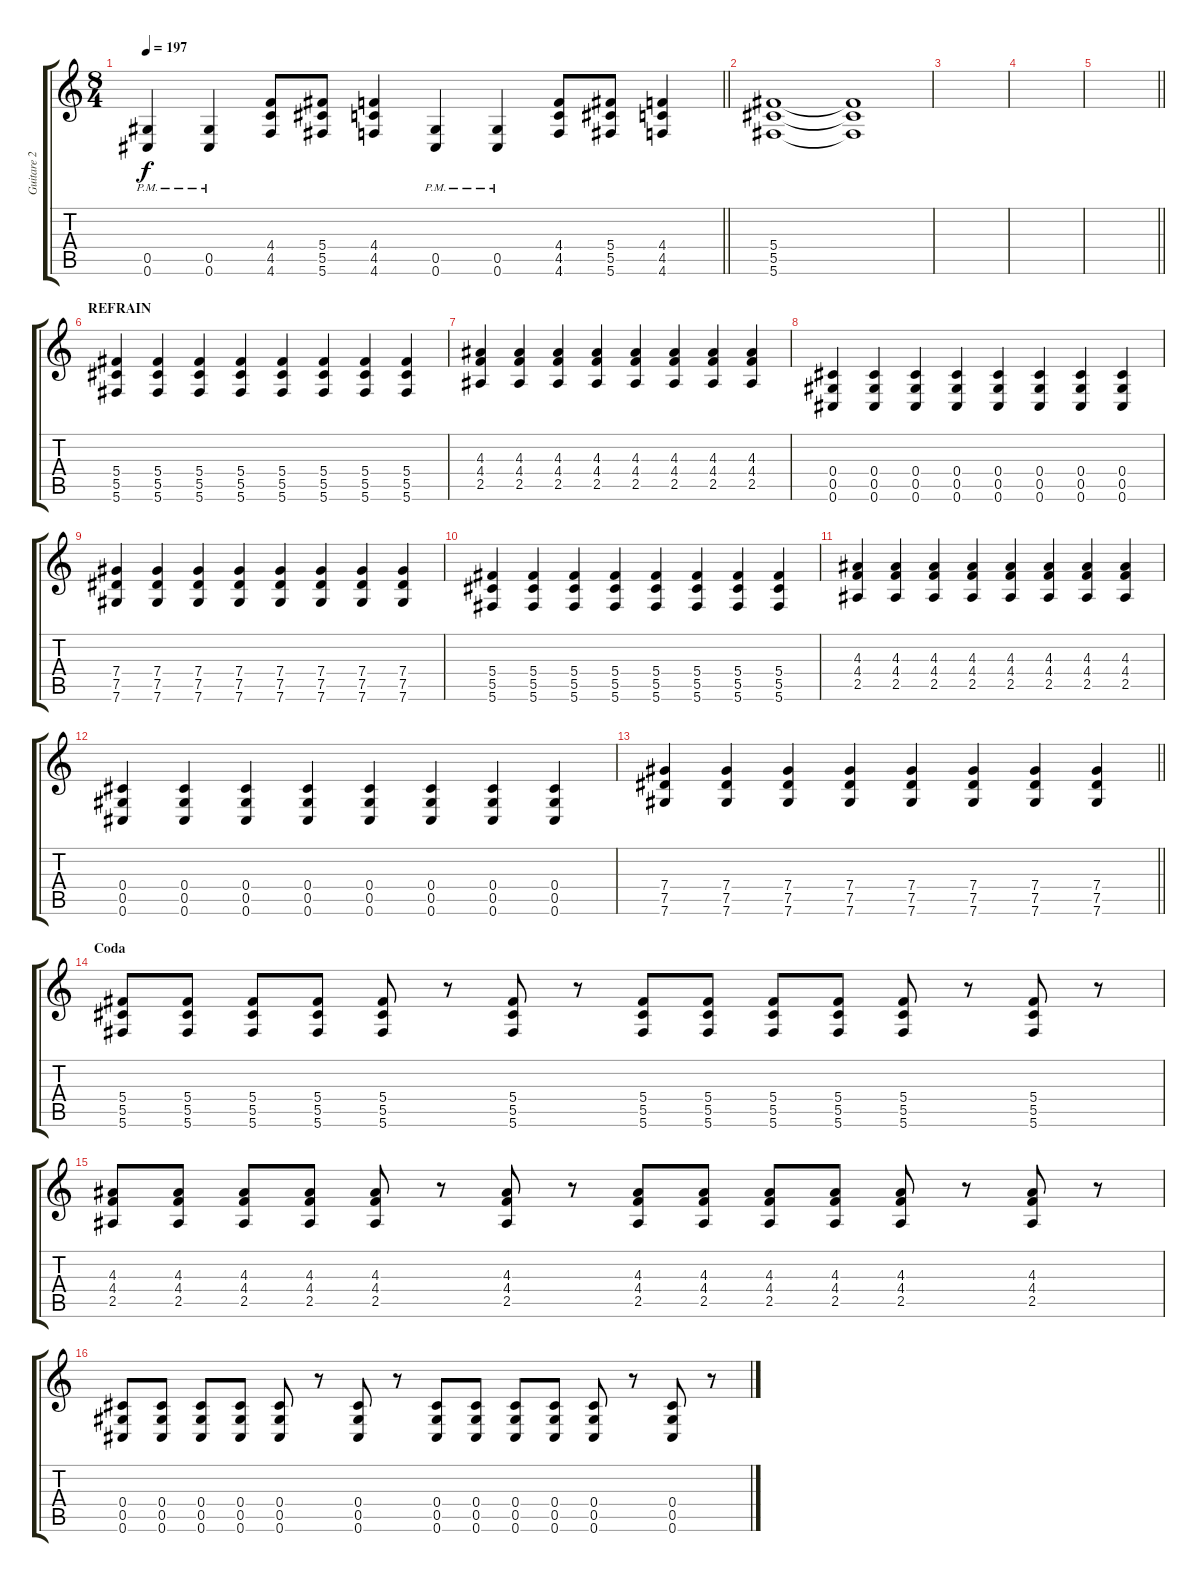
\track ("Guitare 2" "Guitare 2") {instrument distortionguitar}
\staff {score tabs}
\tuning (Eb4 Bb3 Gb3 Db3 Ab2 Db2) {hide}
\ts (8 4)
\tempo 197
\clef g2
\barLineRight lightlight
\ks c
(0.5{pm} 0.6{pm}).4{dy f} (0.5{pm} 0.6{pm}).4 (4.4 4.5 4.6).8 (5.4 5.5 5.6).8 (4.4 4.5 4.6).4 (0.5{pm} 0.6{pm}).4 (0.5{pm} 0.6{pm}).4 (4.4 4.5 4.6).8 (5.4 5.5 5.6).8 (4.4 4.5 4.6).4 |
(5.4 5.5 5.6).1 (5.4{t} 5.5{t} 5.6{t}).1 |
|
|
\barLineRight lightlight
|
\section ("" "REFRAIN")
(5.4 5.5 5.6).4 (5.4 5.5 5.6).4 (5.4 5.5 5.6).4 (5.4 5.5 5.6).4 (5.4 5.5 5.6).4 (5.4 5.5 5.6).4 (5.4 5.5 5.6).4 (5.4 5.5 5.6).4 |
(4.3 4.4 2.5).4 (4.3 4.4 2.5).4 (4.3 4.4 2.5).4 (4.3 4.4 2.5).4 (4.3 4.4 2.5).4 (4.3 4.4 2.5).4 (4.3 4.4 2.5).4 (4.3 4.4 2.5).4 |
(0.4 0.5 0.6).4 (0.4 0.5 0.6).4 (0.4 0.5 0.6).4 (0.4 0.5 0.6).4 (0.4 0.5 0.6).4 (0.4 0.5 0.6).4 (0.4 0.5 0.6).4 (0.4 0.5 0.6).4 |
(7.4 7.5 7.6).4 (7.4 7.5 7.6).4 (7.4 7.5 7.6).4 (7.4 7.5 7.6).4 (7.4 7.5 7.6).4 (7.4 7.5 7.6).4 (7.4 7.5 7.6).4 (7.4 7.5 7.6).4 |
(5.4 5.5 5.6).4 (5.4 5.5 5.6).4 (5.4 5.5 5.6).4 (5.4 5.5 5.6).4 (5.4 5.5 5.6).4 (5.4 5.5 5.6).4 (5.4 5.5 5.6).4 (5.4 5.5 5.6).4 |
(4.3 4.4 2.5).4 (4.3 4.4 2.5).4 (4.3 4.4 2.5).4 (4.3 4.4 2.5).4 (4.3 4.4 2.5).4 (4.3 4.4 2.5).4 (4.3 4.4 2.5).4 (4.3 4.4 2.5).4 |
(0.4 0.5 0.6).4 (0.4 0.5 0.6).4 (0.4 0.5 0.6).4 (0.4 0.5 0.6).4 (0.4 0.5 0.6).4 (0.4 0.5 0.6).4 (0.4 0.5 0.6).4 (0.4 0.5 0.6).4 |
\barLineRight lightlight
(7.4 7.5 7.6).4 (7.4 7.5 7.6).4 (7.4 7.5 7.6).4 (7.4 7.5 7.6).4 (7.4 7.5 7.6).4 (7.4 7.5 7.6).4 (7.4 7.5 7.6).4 (7.4 7.5 7.6).4 |
\section ("" "Coda")
(5.4 5.5 5.6).8 (5.4 5.5 5.6).8 (5.4 5.5 5.6).8 (5.4 5.5 5.6).8 (5.4 5.5 5.6).8 r.8 (5.4 5.5 5.6).8 r.8 (5.4 5.5 5.6).8 (5.4 5.5 5.6).8 (5.4 5.5 5.6).8 (5.4 5.5 5.6).8 (5.4 5.5 5.6).8 r.8 (5.4 5.5 5.6).8 r.8 |
(4.3 4.4 2.5).8 (4.3 4.4 2.5).8 (4.3 4.4 2.5).8 (4.3 4.4 2.5).8 (4.3 4.4 2.5).8 r.8 (4.3 4.4 2.5).8 r.8 (4.3 4.4 2.5).8 (4.3 4.4 2.5).8 (4.3 4.4 2.5).8 (4.3 4.4 2.5).8 (4.3 4.4 2.5).8 r.8 (4.3 4.4 2.5).8 r.8 |
(0.4 0.5 0.6).8 (0.4 0.5 0.6).8 (0.4 0.5 0.6).8 (0.4 0.5 0.6).8 (0.4 0.5 0.6).8 r.8 (0.4 0.5 0.6).8 r.8 (0.4 0.5 0.6).8 (0.4 0.5 0.6).8 (0.4 0.5 0.6).8 (0.4 0.5 0.6).8 (0.4 0.5 0.6).8 r.8 (0.4 0.5 0.6).8 r.8
